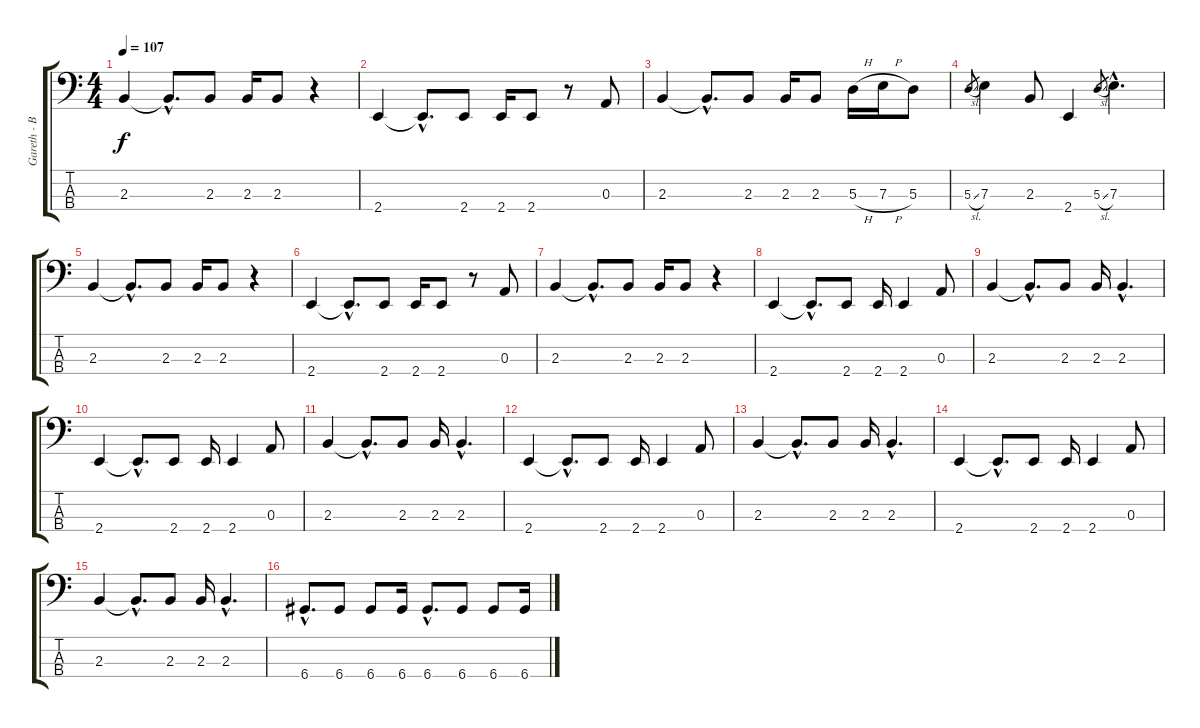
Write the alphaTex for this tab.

\track ("Gareth - Bass" "Gareth - B") {instrument electricbassfinger}
\staff {score tabs}
\tuning (G2 D2 A1 D1) {hide}
\ts (4 4)
\tempo 107
\clef f4
\ks c
2.3.4{dy f} 2.3{hac t}.8{d} 2.3.8 2.3.16 2.3.8 r.4 |
2.4.4 2.4{hac t}.8{d} 2.4.8 2.4.16 2.4.8 r.8 0.3.8 |
2.3.4 2.3{hac t}.8{d} 2.3.8 2.3.16 2.3.8 5.3{h}.16 7.3{h}.16 5.3.8 |
5.3{sl}.8{gr} 7.3.4 2.3.8 2.4.4 5.3{sl}.8{gr} 7.3{hac}.4{d} |
2.3.4 2.3{hac t}.8{d} 2.3.8 2.3.16 2.3.8 r.4 |
2.4.4 2.4{hac t}.8{d} 2.4.8 2.4.16 2.4.8 r.8 0.3.8 |
2.3.4 2.3{hac t}.8{d} 2.3.8 2.3.16 2.3.8 r.4 |
2.4.4 2.4{hac t}.8{d} 2.4.8 2.4.16 2.4.4 0.3.8 |
2.3.4 2.3{hac t}.8{d} 2.3.8 2.3.16 2.3{hac}.4{d} |
2.4.4 2.4{hac t}.8{d} 2.4.8 2.4.16 2.4.4 0.3.8 |
2.3.4 2.3{hac t}.8{d} 2.3.8 2.3.16 2.3{hac}.4{d} |
2.4.4 2.4{hac t}.8{d} 2.4.8 2.4.16 2.4.4 0.3.8 |
2.3.4 2.3{hac t}.8{d} 2.3.8 2.3.16 2.3{hac}.4{d} |
2.4.4 2.4{hac t}.8{d} 2.4.8 2.4.16 2.4.4 0.3.8 |
2.3.4 2.3{hac t}.8{d} 2.3.8 2.3.16 2.3{hac}.4{d} |
6.4{hac}.8{d} 6.4.8 6.4.8 6.4.16 6.4{hac}.8{d} 6.4.8 6.4.8 6.4.16
